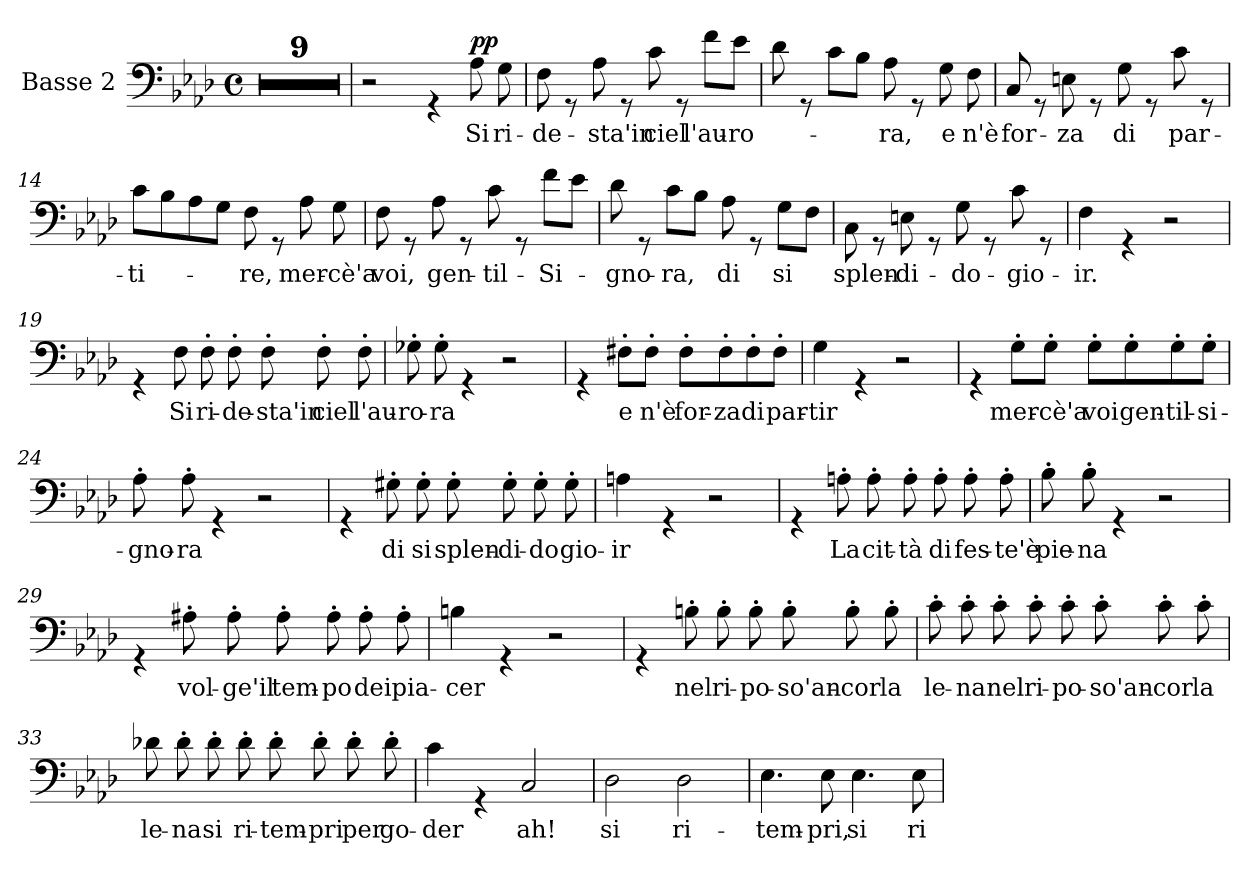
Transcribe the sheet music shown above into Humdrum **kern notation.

**kern	**text	**dynam
*part1	*part1	*part1
*staff1	*staff1	*staff1
*I"Basse 2	*	*
*I'B.2	*	*
*clefF4	*	*
*k[b-e-a-d-]	*	*
*A-:	*	*
*M4/4	*	*
*met(c)	*	*
=1	=1	=1
1r	.	.
=2	=2	=2
1r	.	.
=3	=3	=3
1r	.	.
=4	=4	=4
1r	.	.
=5	=5	=5
1r	.	.
!!LO:LB:g=z
=6	=6	=6
1r	.	.
=7	=7	=7
1r	.	.
=8	=8	=8
1r	.	.
=9	=9	=9
1r	.	.
!!LO:PB:g=z
=10	=10	=10
2r	.	.
4rGG	.	.
!	!	!LO:DY:a
8A-\	Si	pp
8G\	ri-	.
=11	=11	=11
8F\	-de-	.
8rGG	.	.
8A-\	-sta'in	.
8rGG	.	.
8c\	ciel	.
8rGG	.	.
8f\L	l'au-	.
8e-\J	-ro-	.
=12	=12	=12
8d-\	.	.
8rGG	.	.
8c\L	.	.
8B-\J	.	.
8A-\	-ra,	.
8rGG	.	.
8G\	e	.
8F\	n'è	.
=13	=13	=13
8C/	for-	.
8rGG	.	.
8En\	-za	.
8rGG	.	.
8G\	di	.
8rGG	.	.
8c\	par-	.
8rGG	.	.
!!LO:PB:g=z
=14	=14	=14
8c\L	-ti-	.
8B-\	.	.
8A-\	.	.
8G\J	.	.
8F\	-re,	.
8rGG	.	.
8A-\	mer-	.
8G\	-cè'a	.
=15	=15	=15
8F\	voi,	.
8rGG	.	.
8A-\	gen-	.
8rGG	.	.
8c\	-til-	.
8rGG	.	.
8f\L	-Si-	.
8e-\J	.	.
=16	=16	=16
8d-\	-gno-	.
8rGG	.	.
8c\L	-ra,	.
8B-\J	.	.
8A-\	di	.
8rGG	.	.
8G\L	si	.
8F\J	.	.
!!LO:PB:g=z
=17	=17	=17
8C\	splen-	.
8rGG	.	.
8En\	-di-	.
8rGG	.	.
8G\	-do-	.
8rGG	.	.
8c\	-gio-	.
8rGG	.	.
=18	=18	=18
4F\	-ir.	.
4rGG	.	.
2r	.	.
=19	=19	=19
4rGG	.	.
8F\	-Si	.
8F'\	ri-	.
8F'\	-de-	.
8F'\	-sta'in	.
8F'\	ciel	.
8F'\	l'au-	.
!!LO:PB:g=z
=20	=20	=20
8G-X'\	-ro-	.
8G-'\	-ra	.
4rGG	.	.
2r	.	.
=21	=21	=21
4rGG	.	.
8F#X'\L	e	.
8F#'\J	n'è	.
8F#'\L	for-	.
8F#'\	-za	.
8F#'\	di	.
8F#'\J	par-	.
=22	=22	=22
4G\	-tir	.
4rGG	.	.
2r	.	.
!!LO:PB:g=z
=23	=23	=23
4rGG	.	.
8G'\L	mer-	.
8G'\J	-cè'a	.
8G'\L	voi	.
8G'\	gen-	.
8G'\	-til-	.
8G'\J	-si-	.
=24	=24	=24
8A-'\	-gno-	.
8A-'\	-ra	.
4rGG	.	.
2r	.	.
!!LO:PB:g=z
=25	=25	=25
4rGG	.	.
8G#X'\	di	.
8G#'\	si	.
8G#'\	splen-	.
8G#'\	-di-	.
8G#'\	-do	.
8G#'\	gio-	.
=26	=26	=26
4An\	-ir	.
4rGG	.	.
2r	.	.
=27	=27	=27
4rGG	.	.
8An'\	La	.
8A'\	cit-	.
8A'\	-tà	.
8A'\	di	.
8A'\	fes-	.
8A'\	-te'è	.
!!LO:PB:g=z
=28	=28	=28
8B-'\	pie-	.
8B-'\	-na	.
4rGG	.	.
2r	.	.
=29	=29	=29
4rGG	.	.
8A#X'\	vol-	.
8A#'\	-ge'il	.
8A#'\	tem-	.
8A#'\	-po	.
8A#'\	dei	.
8A#'\	pia-	.
!!LO:PB:g=z
=30	=30	=30
4Bn\	-cer	.
4rGG	.	.
2r	.	.
=31	=31	=31
4rGG	.	.
8Bn'\	nel	.
8B'\	ri-	.
8B'\	-po-	.
8B'\	-so'an-	.
8B'\	-cor	.
8B'\	la	.
!!LO:PB:g=z
=32	=32	=32
8c'\	le-	.
8c'\	-na	.
8c'\	nel	.
8c'\	ri-	.
8c'\	-po-	.
8c'\	-so'an-	.
8c'\	-cor	.
8c'\	la	.
=33	=33	=33
8d-X\	le-	.
8d-'\	-na	.
8d-'\	si	.
8d-'\	ri-	.
8d-'\	-tem-	.
8d-'\	-pri	.
8d-'\	per	.
8d-'\	go-	.
=34	=34	=34
4c\	-der	.
4rGG	.	.
2C/	ah!	.
!!LO:PB:g=z
=35	=35	=35
2D-\	si	.
2D-\	ri-	.
=36	=36	=36
4.E-\	-tem-	.
8E-\	-pri,	.
4.E-\	si	.
8E-\	ri-	.
=	=	=
*-	*-	*-
